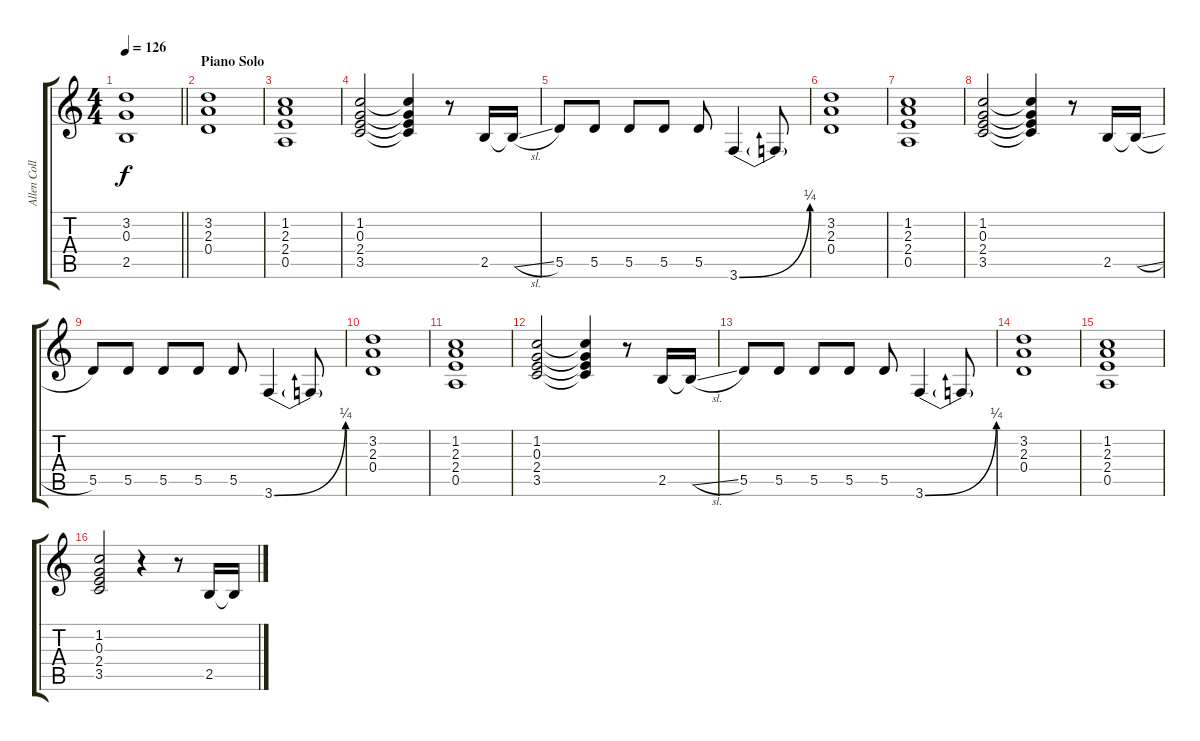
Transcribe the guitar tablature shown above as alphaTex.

\track ("Allen Collins (Rhythm Guitar)" "Allen Coll") {instrument overdrivenguitar}
\staff {score tabs}
\tuning (E4 B3 G3 D3 A2 D2) {hide}
\ts (4 4)
\tempo 126
\clef g2
\barLineRight lightlight
\ks c
(3.2 0.3 2.5).1{dy f} |
\section ("" "Piano Solo")
(3.2 2.3 0.4).1 |
(1.2 2.3 2.4 0.5).1 |
(1.2 0.3 2.4 3.5).2 (1.2{t} 0.3{t} 2.4{t} 3.5{t}).4 r.8 2.5.16 2.5{sl t}.16 |
5.5.8 5.5.8 5.5.8 5.5.8 5.5.8 3.6{be (bend 0 0 60 1)}.4 3.6{t}.8 |
(3.2 2.3 0.4).1 |
(1.2 2.3 2.4 0.5).1 |
(1.2 0.3 2.4 3.5).2 (1.2{t} 0.3{t} 2.4{t} 3.5{t}).4 r.8 2.5.16 2.5{sl t}.16 |
5.5.8 5.5.8 5.5.8 5.5.8 5.5.8 3.6{be (bend 0 0 60 1)}.4 3.6{t}.8 |
(3.2 2.3 0.4).1 |
(1.2 2.3 2.4 0.5).1 |
(1.2 0.3 2.4 3.5).2 (1.2{t} 0.3{t} 2.4{t} 3.5{t}).4 r.8 2.5.16 2.5{sl t}.16 |
5.5.8 5.5.8 5.5.8 5.5.8 5.5.8 3.6{be (bend 0 0 60 1)}.4 3.6{t}.8 |
(3.2 2.3 0.4).1 |
(1.2 2.3 2.4 0.5).1 |
(1.2 0.3 2.4 3.5).2 r.4 r.8 2.5.16 2.5{sl t}.16
